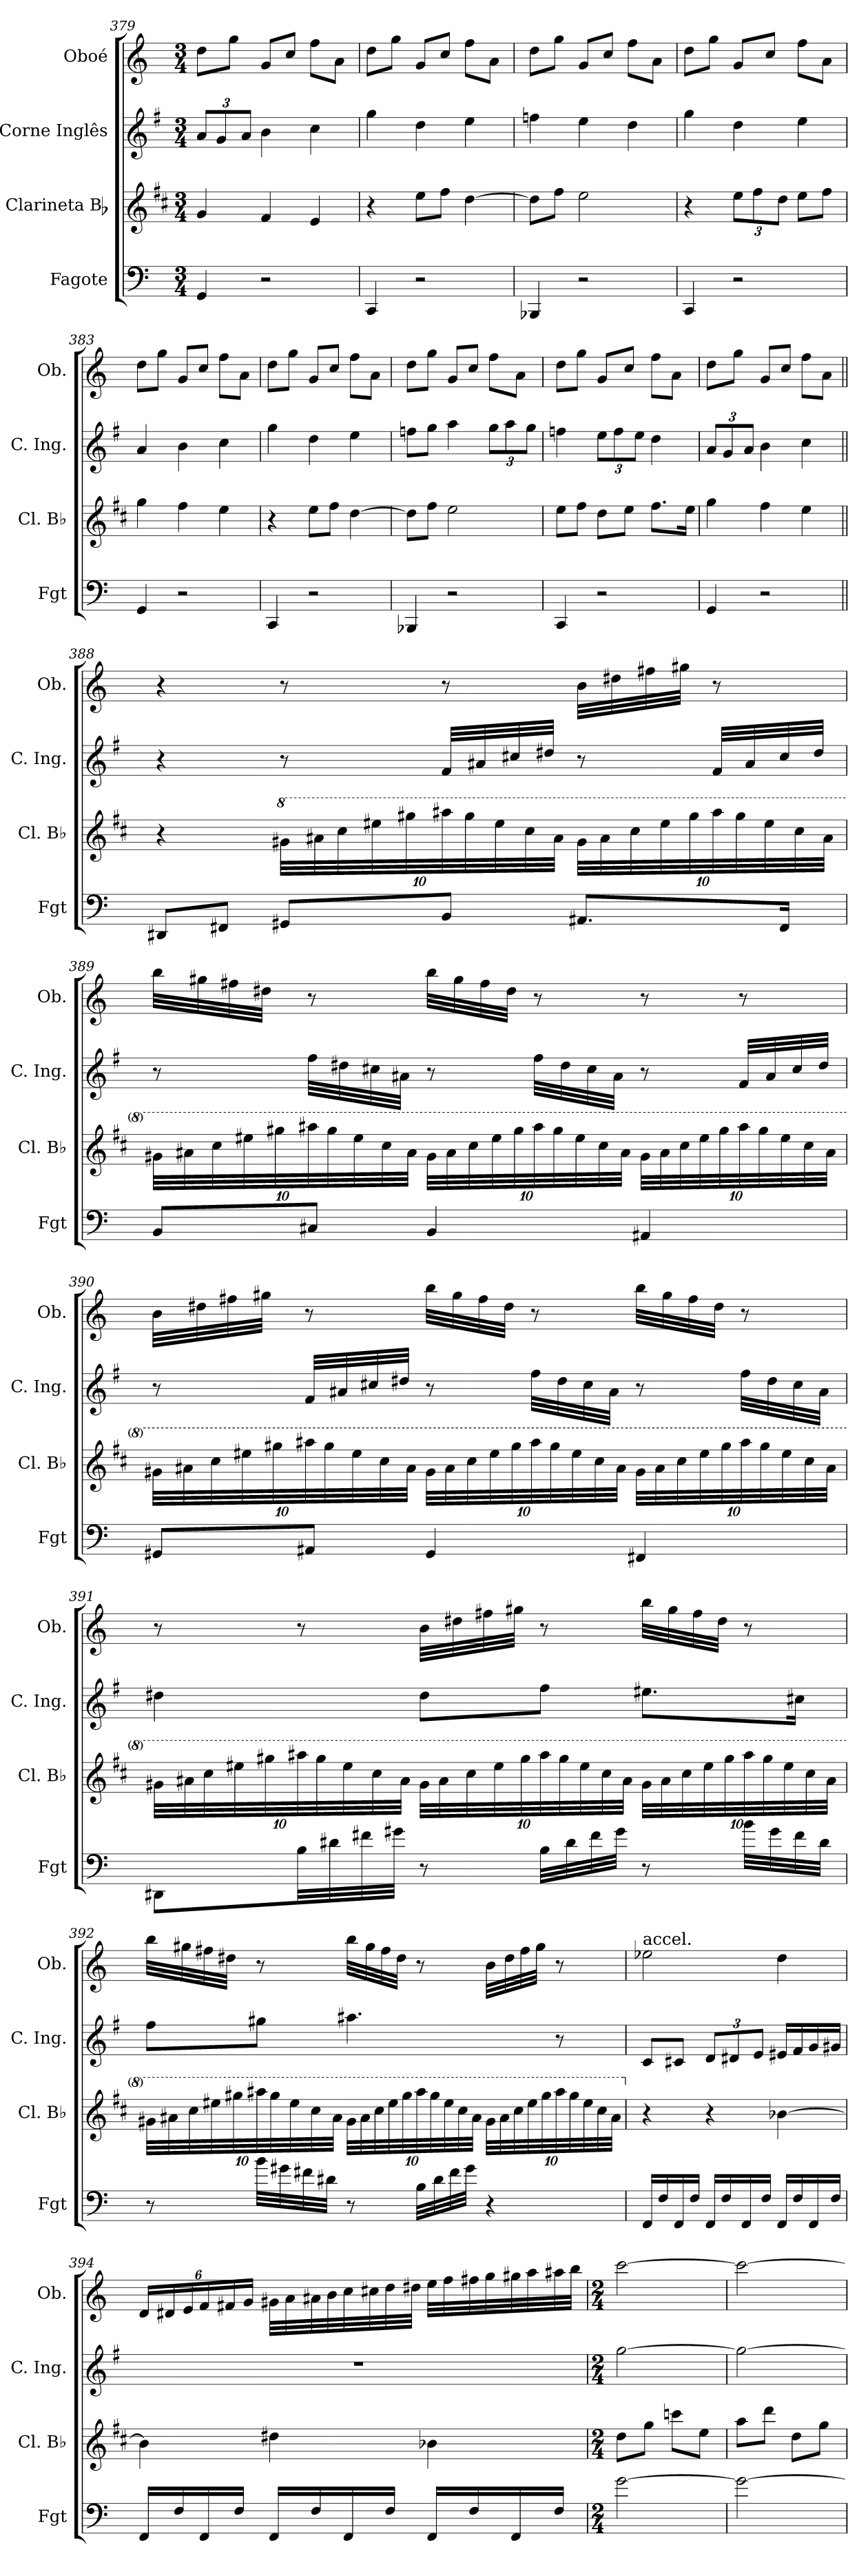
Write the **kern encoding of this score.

**kern	**kern	**kern	**kern
*part4	*part3	*part2	*part1
*staff4	*staff3	*staff2	*staff1
*I"Fagote	*I"Clarineta Bb	*I"Corne Inglês	*I"Oboé
*I'Fgt	*I'Cl. Bb	*I'C. Ing.	*I'Ob.
!!LO:PB:g=z
*clefF4	*clefG2	*clefG2	*clefG2
*	*ITrd1c2	*ITrd4c7	*
*k[]	*k[]	*k[]	*k[]
*M3/4	*M3/4	*M3/4	*M3/4
*	*	*Xbrackettup	*
=379	=379	=379	=379
4GG/	4f/	12d/L	8dd\L
.	.	12c/	.
.	.	.	8gg\J
.	.	12d/J	.
2r	4e/	4e\	8g/L
.	.	.	8cc/J
.	4d/	4f\	8ff\L
.	.	.	8a\J
=380	=380	=380	=380
4CC/	4r	4cc\	8dd\L
.	.	.	8gg\J
2r	8dd\L	4g\	8g/L
.	8ee\J	.	8cc/J
.	[4cc\	4a\	8ff\L
.	.	.	8a\J
=381	=381	=381	=381
4BBB-X/	8cc\L]	4b-X\	8dd\L
.	8ee\J	.	8gg\J
2r	2dd\	4a\	8g/L
.	.	.	8cc/J
.	.	4g\	8ff\L
.	.	.	8a\J
=382	=382	=382	=382
4CC/	4r	4cc\	8dd\L
.	.	.	8gg\J
*	*Xbrackettup	*	*
2r	12dd\L	4g\	8g/L
.	12ee\	.	.
.	.	.	8cc/J
.	12cc\J	.	.
.	8dd\L	4a\	8ff\L
.	8ee\J	.	8a\J
=383	=383	=383	=383
4GG/	4ff\	4d/	8dd\L
.	.	.	8gg\J
2r	4ee\	4e\	8g/L
.	.	.	8cc/J
.	4dd\	4f\	8ff\L
.	.	.	8a\J
=384	=384	=384	=384
4CC/	4r	4cc\	8dd\L
.	.	.	8gg\J
2r	8dd\L	4g\	8g/L
.	8ee\J	.	8cc/J
.	[4cc\	4a\	8ff\L
.	.	.	8a\J
!!LO:LB:g=z
=385	=385	=385	=385
4BBB-X/	8cc\L]	8b-X\L	8dd\L
.	8ee\J	8cc\J	8gg\J
2r	2dd\	4dd\	8g/L
.	.	.	8cc/J
.	.	12cc\L	8ff\L
.	.	12dd\	.
.	.	.	8a\J
.	.	12cc\J	.
=386	=386	=386	=386
4CC/	8dd\L	4b-X\	8dd\L
.	8ee\J	.	8gg\J
2r	8cc\L	12a\L	8g/L
.	.	12b-\	.
.	8dd\J	.	8cc/J
.	.	12a\J	.
.	8.ee\L	4g\	8ff\L
.	.	.	8a\J
.	16dd\Jk	.	.
=387	=387	=387	=387
4GG/	4ff\	12d/L	8dd\L
.	.	12c/	.
.	.	.	8gg\J
.	.	12d/J	.
2r	4ee\	4e\	8g/L
.	.	.	8cc/J
.	4dd\	4f\	8ff\L
.	.	.	8a\J
!!LO:LB:g=z
=388||	=388||	=388||	=388||
!!LO:REH:place=s1:a:B:fs=14:t=XVII
*	*	*	*MM60
8DD#X/L	4r	4r	4r
8FF#X/J	.	.	.
*	*8va	*	*
8GG#X/L	40ff#X\LL	8r	8r
.	40gg#X\	.	.
.	40bb\	.	.
.	40ddd#X\	.	.
.	40fff#X\	.	.
8BB/J	40ggg#X\	32B/LLL	8r
.	40fff#\	.	.
.	.	32d#X/	.
.	40ddd#\	.	.
.	.	32f#X/	.
.	40bb\	.	.
.	.	32g#X/JJJ	.
.	40gg#\JJ	.	.
8.AA#X/L	40ff#\LL	8r	32b\LLL
.	40gg#\	.	.
.	.	.	32dd#X\
.	40bb\	.	.
.	.	.	32ff#X\
.	40ddd#\	.	.
.	.	.	32gg#X\JJJ
.	40fff#\	.	.
.	40ggg#\	32B/LLL	8r
.	40fff#\	.	.
.	.	32d#/	.
.	40ddd#\	.	.
16FF#/Jk	.	32f#/	.
.	40bb\	.	.
.	.	32g#/JJJ	.
.	40gg#\JJ	.	.
!!LO:PB:g=z
=389	=389	=389	=389
8BB/L	40ff#X\LL	8r	32bb\LLL
.	40gg#X\	.	.
.	.	.	32gg#X\
.	40bb\	.	.
.	.	.	32ff#X\
.	40ddd#X\	.	.
.	.	.	32dd#X\JJJ
.	40fff#X\	.	.
8C#X/J	40ggg#X\	32b\LLL	8r
.	40fff#\	.	.
.	.	32g#X\	.
.	40ddd#\	.	.
.	.	32f#X\	.
.	40bb\	.	.
.	.	32d#X\JJJ	.
.	40gg#\JJ	.	.
4BB/	40ff#\LL	8r	32bb\LLL
.	40gg#\	.	.
.	.	.	32gg#\
.	40bb\	.	.
.	.	.	32ff#\
.	40ddd#\	.	.
.	.	.	32dd#\JJJ
.	40fff#\	.	.
.	40ggg#\	32b\LLL	8r
.	40fff#\	.	.
.	.	32g#\	.
.	40ddd#\	.	.
.	.	32f#\	.
.	40bb\	.	.
.	.	32d#\JJJ	.
.	40gg#\JJ	.	.
4AA#X/	40ff#\LL	8r	8r
.	40gg#\	.	.
.	40bb\	.	.
.	40ddd#\	.	.
.	40fff#\	.	.
.	40ggg#\	32B/LLL	8r
.	40fff#\	.	.
.	.	32d#/	.
.	40ddd#\	.	.
.	.	32f#/	.
.	40bb\	.	.
.	.	32g#/JJJ	.
.	40gg#\JJ	.	.
!!LO:LB:g=z
=390	=390	=390	=390
8GG#X/L	40ff#X\LL	8r	32b\LLL
.	40gg#X\	.	.
.	.	.	32dd#X\
.	40bb\	.	.
.	.	.	32ff#X\
.	40ddd#X\	.	.
.	.	.	32gg#X\JJJ
.	40fff#X\	.	.
8AA#X/J	40ggg#X\	32B/LLL	8r
.	40fff#\	.	.
.	.	32d#X/	.
.	40ddd#\	.	.
.	.	32f#X/	.
.	40bb\	.	.
.	.	32g#X/JJJ	.
.	40gg#\JJ	.	.
4GG#/	40ff#\LL	8r	32bb\LLL
.	40gg#\	.	.
.	.	.	32gg#\
.	40bb\	.	.
.	.	.	32ff#\
.	40ddd#\	.	.
.	.	.	32dd#\JJJ
.	40fff#\	.	.
.	40ggg#\	32b\LLL	8r
.	40fff#\	.	.
.	.	32g#\	.
.	40ddd#\	.	.
.	.	32f#\	.
.	40bb\	.	.
.	.	32d#\JJJ	.
.	40gg#\JJ	.	.
4FF#X/	40ff#\LL	8r	32bb\LLL
.	40gg#\	.	.
.	.	.	32gg#\
.	40bb\	.	.
.	.	.	32ff#\
.	40ddd#\	.	.
.	.	.	32dd#\JJJ
.	40fff#\	.	.
.	40ggg#\	32b\LLL	8r
.	40fff#\	.	.
.	.	32g#\	.
.	40ddd#\	.	.
.	.	32f#\	.
.	40bb\	.	.
.	.	32d#\JJJ	.
.	40gg#\JJ	.	.
!!LO:LB:g=z
=391	=391	=391	=391
8DD#X\L	40ff#X\LL	4g#X\	8r
.	40gg#X\	.	.
.	40bb\	.	.
.	40ddd#X\	.	.
.	40fff#X\	.	.
32B\LL	40ggg#X\	.	8r
.	40fff#\	.	.
32d#X\	.	.	.
.	40ddd#\	.	.
32f#X\	.	.	.
.	40bb\	.	.
32g#X\JJJ	.	.	.
.	40gg#\JJ	.	.
8r	40ff#\LL	8g#\L	32b\LLL
.	40gg#\	.	.
.	.	.	32dd#X\
.	40bb\	.	.
.	.	.	32ff#X\
.	40ddd#\	.	.
.	.	.	32gg#X\JJJ
.	40fff#\	.	.
32B\LLL	40ggg#\	8b\J	8r
.	40fff#\	.	.
32d#\	.	.	.
.	40ddd#\	.	.
32f#\	.	.	.
.	40bb\	.	.
32g#\JJJ	.	.	.
.	40gg#\JJ	.	.
8r	40ff#\LL	8.a#X\L	32bb\LLL
.	40gg#\	.	.
.	.	.	32gg#\
.	40bb\	.	.
.	.	.	32ff#\
.	40ddd#\	.	.
.	.	.	32dd#\JJJ
.	40fff#\	.	.
32b\LLL	40ggg#\	.	8r
.	40fff#\	.	.
32g#\	.	.	.
.	40ddd#\	.	.
32f#\	.	16f#X\Jk	.
.	40bb\	.	.
32d#\JJJ	.	.	.
.	40gg#\JJ	.	.
!!LO:PB:g=z
=392	=392	=392	=392
8r	40ff#X\LL	8b\L	32bb\LLL
.	40gg#X\	.	.
.	.	.	32gg#X\
.	40bb\	.	.
.	.	.	32ff#X\
.	40ddd#X\	.	.
.	.	.	32dd#X\JJJ
.	40fff#X\	.	.
32b\LLL	40ggg#X\	8cc#X\J	8r
.	40fff#\	.	.
32g#X\	.	.	.
.	40ddd#\	.	.
32f#X\	.	.	.
.	40bb\	.	.
32d#X\JJJ	.	.	.
.	40gg#\JJ	.	.
8r	40ff#\LL	4.dd#X\	32bb\LLL
.	40gg#\	.	.
.	.	.	32gg#\
.	40bb\	.	.
.	.	.	32ff#\
.	40ddd#\	.	.
.	.	.	32dd#\JJJ
.	40fff#\	.	.
32B\LLL	40ggg#\	.	8r
.	40fff#\	.	.
32d#\	.	.	.
.	40ddd#\	.	.
32f#\	.	.	.
.	40bb\	.	.
32g#\JJJ	.	.	.
.	40gg#\JJ	.	.
4r	40ff#\LL	.	32b\LLL
.	40gg#\	.	.
.	.	.	32dd#\
.	40bb\	.	.
.	.	.	32ff#\
.	40ddd#\	.	.
.	.	.	32gg#\JJJ
.	40fff#\	.	.
.	40ggg#\	8r	8r
.	40fff#\	.	.
.	40ddd#\	.	.
.	40bb\	.	.
.	40gg#\JJ	.	.
!!LO:LB:g=z
=393	=393	=393	=393
*	*X8va	*	*
!	!	!	!LO:TX:a:t=accel.
16FF/LL	4r	8F/L	2ee-X\
16F/	.	.	.
16FF/	.	8F#X/J	.
16F/JJ	.	.	.
16FF/LL	4r	12G/L	.
16F/	.	.	.
.	.	12G#X/	.
16FF/	.	.	.
.	.	12A/J	.
16F/JJ	.	.	.
*	*	*	*MM80
16FF/LL	[4a-X\	16A#X/LL	4dd\
16F/	.	16B/	.
16FF/	.	16c/	.
16F/JJ	.	16c#X/JJ	.
!!LO:LB:g=z
=394	=394	=394	=394
*	*	*	*Xbrackettup
16FF/LL	4a-\]	2.r	24d/LL
.	.	.	24d#X/
16F/	.	.	.
.	.	.	24e/
16FF/	.	.	24f/
.	.	.	24f#X/
16F/JJ	.	.	.
.	.	.	24g/JJ
*	*	*	*MM120
16FF/LL	4cc#X\	.	32g#X\LLL
.	.	.	32a\
16F/	.	.	32a#X\
.	.	.	32b\
16FF/	.	.	32cc\
.	.	.	32cc#X\
16F/JJ	.	.	32dd\
.	.	.	32dd#X\JJJ
16FF/LL	4a-X\	.	32ee\LLL
.	.	.	32ff\
16F/	.	.	32ff#X\
.	.	.	32gg\
16FF/	.	.	32gg#X\
.	.	.	32aa\
16F/JJ	.	.	32aa#X\
.	.	.	32bb\JJJ
=395	=395	=395	=395
*M2/4	*M2/4	*M2/4	*M2/4
*	*	*	*MM160
[2g\	8cc\L	[2cc\	[2ccc\
.	8ff\J	.	.
.	8bb-X\L	.	.
.	8dd\J	.	.
=396	=396	=396	=396
2g\_	8gg\L	2cc\_	2ccc\_
.	8ccc\J	.	.
.	8cc\L	.	.
.	8ff\J	.	.
=	=	=	=
*-	*-	*-	*-
